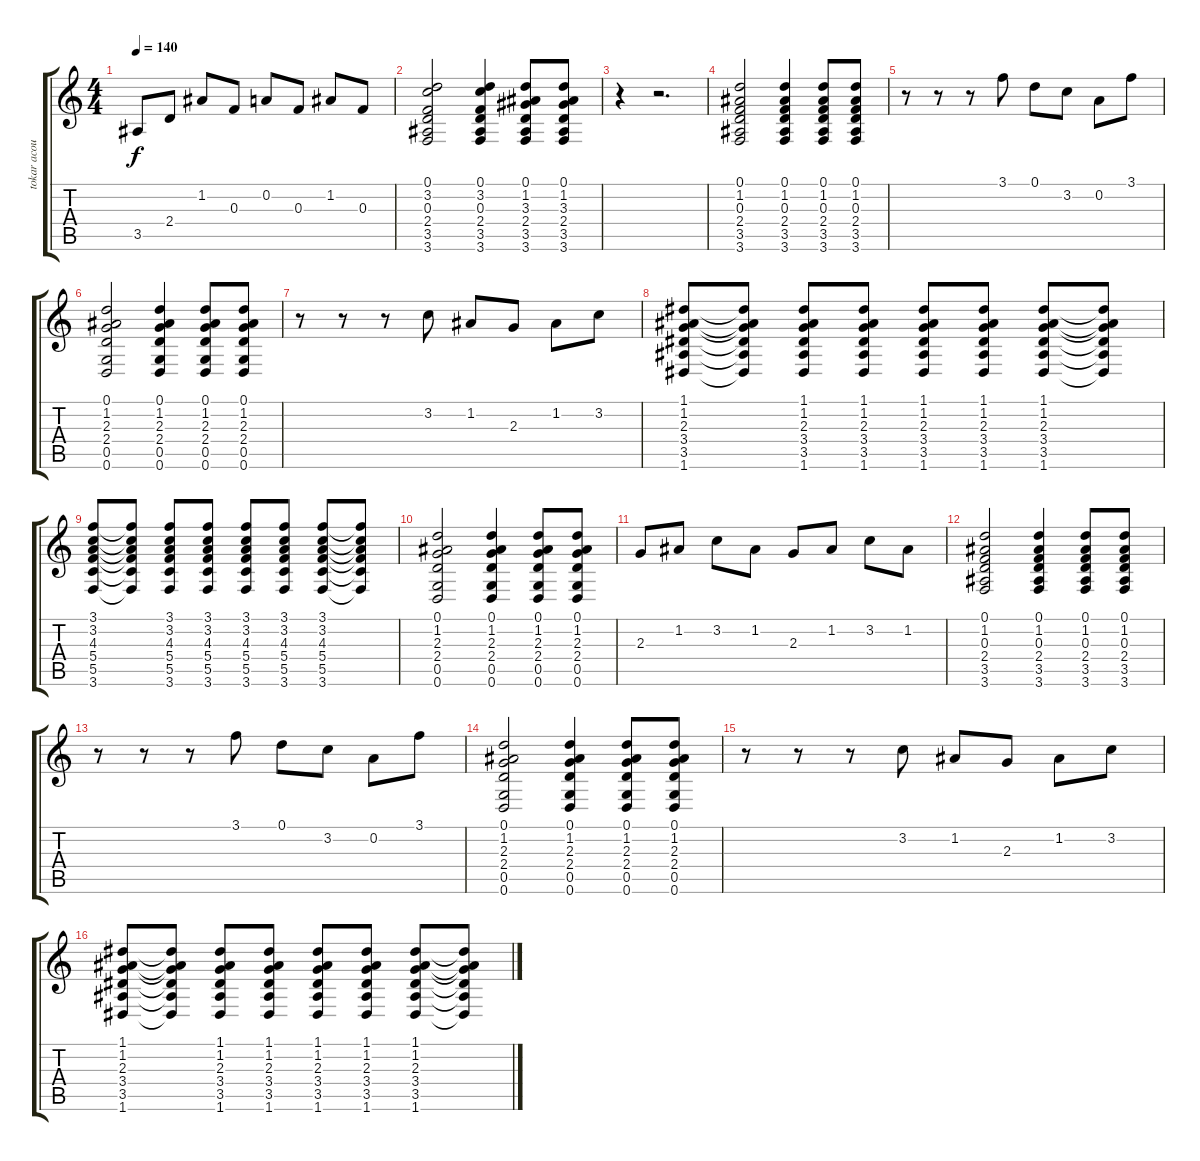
\track ("tokar acoustic" "tokar acou") {instrument acousticguitarsteel}
\staff {score tabs}
\tuning (D4 A3 F3 C3 G2 D2) {hide}
\ts (4 4)
\tempo 140
\clef g2
\ks c
3.5.8{dy f} 2.4.8 1.2.8 0.3.8 0.2.8 0.3.8 1.2.8 0.3.8 |
(0.1 3.2 0.3 2.4 3.5 3.6).2 (0.1 3.2 0.3 2.4 3.5 3.6).4 (0.1 1.2 3.3 2.4 3.5 3.6).8 (0.1 1.2 3.3 2.4 3.5 3.6).8 |
r.4 r.2{d} |
(0.1 1.2 0.3 2.4 3.5 3.6).2 (0.1 1.2 0.3 2.4 3.5 3.6).4 (0.1 1.2 0.3 2.4 3.5 3.6).8 (0.1 1.2 0.3 2.4 3.5 3.6).8 |
r.8 r.8 r.8 3.1.8 0.1.8 3.2.8 0.2.8 3.1.8 |
(0.1 1.2 2.3 2.4 0.5 0.6).2 (0.1 1.2 2.3 2.4 0.5 0.6).4 (0.1 1.2 2.3 2.4 0.5 0.6).8 (0.1 1.2 2.3 2.4 0.5 0.6).8 |
r.8 r.8 r.8 3.2.8 1.2.8 2.3.8 1.2.8 3.2.8 |
(1.1 1.2 2.3 3.4 3.5 1.6).8 (1.1{t} 1.2{t} 2.3{t} 3.4{t} 3.5{t} 1.6{t}).8 (1.1 1.2 2.3 3.4 3.5 1.6).8 (1.1 1.2 2.3 3.4 3.5 1.6).8 (1.1 1.2 2.3 3.4 3.5 1.6).8 (1.1 1.2 2.3 3.4 3.5 1.6).8 (1.1 1.2 2.3 3.4 3.5 1.6).8 (1.1{t} 1.2{t} 2.3{t} 3.4{t} 3.5{t} 1.6{t}).8 |
(3.1 3.2 4.3 5.4 5.5 3.6).8 (3.1{t} 3.2{t} 4.3{t} 5.4{t} 5.5{t} 3.6{t}).8 (3.1 3.2 4.3 5.4 5.5 3.6).8 (3.1 3.2 4.3 5.4 5.5 3.6).8 (3.1 3.2 4.3 5.4 5.5 3.6).8 (3.1 3.2 4.3 5.4 5.5 3.6).8 (3.1 3.2 4.3 5.4 5.5 3.6).8 (3.1{t} 3.2{t} 4.3{t} 5.4{t} 5.5{t} 3.6{t}).8 |
(0.1 1.2 2.3 2.4 0.5 0.6).2 (0.1 1.2 2.3 2.4 0.5 0.6).4 (0.1 1.2 2.3 2.4 0.5 0.6).8 (0.1 1.2 2.3 2.4 0.5 0.6).8 |
2.3.8 1.2.8 3.2.8 1.2.8 2.3.8 1.2.8 3.2.8 1.2.8 |
(0.1 1.2 0.3 2.4 3.5 3.6).2 (0.1 1.2 0.3 2.4 3.5 3.6).4 (0.1 1.2 0.3 2.4 3.5 3.6).8 (0.1 1.2 0.3 2.4 3.5 3.6).8 |
r.8 r.8 r.8 3.1.8 0.1.8 3.2.8 0.2.8 3.1.8 |
(0.1 1.2 2.3 2.4 0.5 0.6).2 (0.1 1.2 2.3 2.4 0.5 0.6).4 (0.1 1.2 2.3 2.4 0.5 0.6).8 (0.1 1.2 2.3 2.4 0.5 0.6).8 |
r.8 r.8 r.8 3.2.8 1.2.8 2.3.8 1.2.8 3.2.8 |
(1.1 1.2 2.3 3.4 3.5 1.6).8 (1.1{t} 1.2{t} 2.3{t} 3.4{t} 3.5{t} 1.6{t}).8 (1.1 1.2 2.3 3.4 3.5 1.6).8 (1.1 1.2 2.3 3.4 3.5 1.6).8 (1.1 1.2 2.3 3.4 3.5 1.6).8 (1.1 1.2 2.3 3.4 3.5 1.6).8 (1.1 1.2 2.3 3.4 3.5 1.6).8 (1.1{t} 1.2{t} 2.3{t} 3.4{t} 3.5{t} 1.6{t}).8
